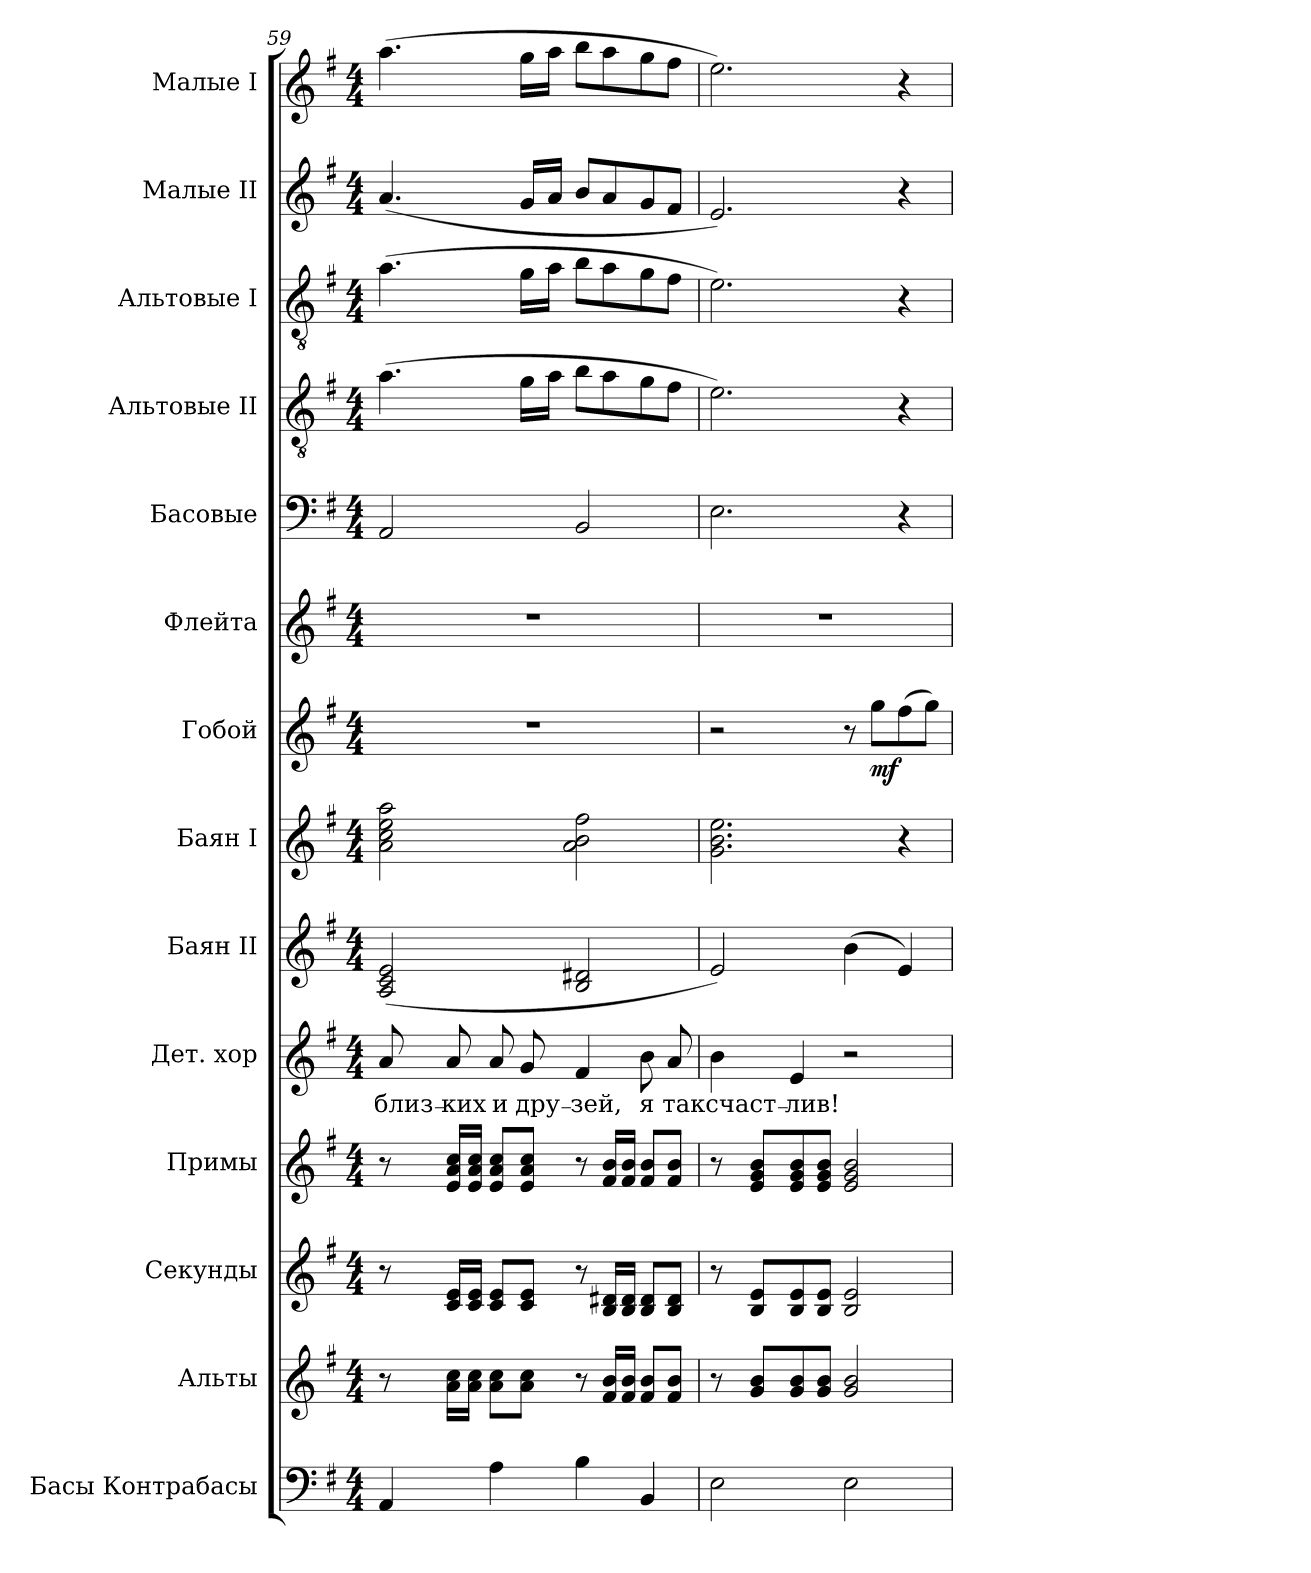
**kern	**kern	**kern	**kern	**kern	**text	**kern	**kern	**kern	**dynam	**kern	**kern	**kern	**kern	**kern	**kern
*part14	*part13	*part12	*part11	*part10	*part10	*part9	*part8	*part7	*part7	*part6	*part5	*part4	*part3	*part2	*part1
*staff14	*staff13	*staff12	*staff11	*staff10	*staff10	*staff9	*staff8	*staff7	*staff7	*staff6	*staff5	*staff4	*staff3	*staff2	*staff1
*I"Басы Контрабасы	*I"Альты	*I"Секунды	*I"Примы	*I"Дет. хор	*	*I"Баян II	*I"Баян I	*I"Гобой	*	*I"Флейта	*I"Басовые	*I"Альтовые II	*I"Альтовые I	*I"Малые II	*I"Малые I
!!LO:PB:g=z
*clefF4	*clefG2	*clefG2	*clefG2	*clefG2	*	*clefG2	*clefG2	*clefG2	*	*clefG2	*clefF4	*clefGv2	*clefGv2	*clefG2	*clefG2
*ITrd7c12	*ITrd7c12	*	*	*	*	*	*	*	*	*	*	*	*	*	*
*k[f#]	*k[f#]	*k[f#]	*k[f#]	*k[f#]	*	*k[f#]	*k[f#]	*k[f#]	*	*k[f#]	*k[f#]	*k[f#]	*k[f#]	*k[f#]	*k[f#]
*G:	*G:	*G:	*G:	*G:	*	*G:	*G:	*G:	*	*G:	*G:	*G:	*G:	*G:	*G:
*M4/4	*M4/4	*M4/4	*M4/4	*M4/4	*	*M4/4	*M4/4	*M4/4	*	*M4/4	*M4/4	*M4/4	*M4/4	*M4/4	*M4/4
=59	=59	=59	=59	=59	=59	=59	=59	=59	=59	=59	=59	=59	=59	=59	=59
!	!	!	!	!	!LO:LY:b	!	!	!	!	!	!	!	!	!	!
4AAA/	8r	8r	8r	8a/	близ₋	(<2A/ 2c/ 2e/	2a\ 2cc\ 2ee\ 2aa\	1r	.	1r	2AA/	(>4.a\	(>4.a\	(<4.a/	(>4.aa\
!	!	!	!	!	!LO:LY:b	!	!	!	!	!	!	!	!	!	!
.	16A\ 16c\LL	16c/ 16e/LL	16e/ 16a/ 16cc/LL	8a/	ких	.	.	.	.	.	.	.	.	.	.
.	16A\ 16c\JJ	16c/ 16e/JJ	16e/ 16a/ 16cc/JJ	.	.	.	.	.	.	.	.	.	.	.	.
!	!	!	!	!	!LO:LY:b	!	!	!	!	!	!	!	!	!	!
4AA\	8A\ 8c\L	8c/ 8e/L	8e/ 8a/ 8cc/L	8a/	и	.	.	.	.	.	.	.	.	.	.
!	!	!	!	!	!LO:LY:b	!	!	!	!	!	!	!	!	!	!
.	8A\ 8c\J	8c/ 8e/J	8e/ 8a/ 8cc/J	8g/	дру₋	.	.	.	.	.	.	16g\LL	16g\LL	16g/LL	16gg\LL
.	.	.	.	.	.	.	.	.	.	.	.	16a\JJ	16a\JJ	16a/JJ	16aa\JJ
!	!	!	!	!	!LO:LY:b	!	!	!	!	!	!	!	!	!	!
4BB\	8r	8r	8r	4f#/	зей,	2B/ 2d#X/	2a\ 2b\ 2ff#\	.	.	.	2BB/	8b\L	8b\L	8b/L	8bb\L
.	16F#/ 16B/LL	16B/ 16d#X/LL	16f#/ 16b/LL	.	.	.	.	.	.	.	.	8a\	8a\	8a/	8aa\
.	16F#/ 16B/JJ	16B/ 16d#/JJ	16f#/ 16b/JJ	.	.	.	.	.	.	.	.	.	.	.	.
!	!	!	!	!	!LO:LY:b	!	!	!	!	!	!	!	!	!	!
4BBB/	8F#/ 8B/L	8B/ 8d#/L	8f#/ 8b/L	8b\	я	.	.	.	.	.	.	8g\	8g\	8g/	8gg\
!	!	!	!	!	!LO:LY:b	!	!	!	!	!	!	!	!	!	!
.	8F#/ 8B/J	8B/ 8d#/J	8f#/ 8b/J	8a/	так	.	.	.	.	.	.	8f#\J	8f#\J	8f#/J	8ff#\J
=60	=60	=60	=60	=60	=60	=60	=60	=60	=60	=60	=60	=60	=60	=60	=60
!	!	!	!	!	!LO:LY:b	!	!	!	!	!	!	!	!	!	!
2EE\	8r	8r	8r	4b\	счаст₋	2e/)	2.g\ 2.b\ 2.ee\	2r	.	1r	2.E\	2.e\)	2.e\)	2.e/)	2.ee\)
.	8G/ 8B/L	8B/ 8e/L	8e/ 8g/ 8b/L	.	.	.	.	.	.	.	.	.	.	.	.
!	!	!	!	!	!LO:LY:b	!	!	!	!	!	!	!	!	!	!
.	8G/ 8B/	8B/ 8e/	8e/ 8g/ 8b/	4e/	лив!	.	.	.	.	.	.	.	.	.	.
.	8G/ 8B/J	8B/ 8e/J	8e/ 8g/ 8b/J	.	.	.	.	.	.	.	.	.	.	.	.
2EE\	2G/ 2B/	2B/ 2e/	2e/ 2g/ 2b/	2r	.	(>4b\	.	8r	.	.	.	.	.	.	.
!	!	!	!	!	!	!	!	!	!LO:DY:b	!	!	!	!	!	!
.	.	.	.	.	.	.	.	8gg\L	mf	.	.	.	.	.	.
.	.	.	.	.	.	4e/)	4r	(>8ff#\	.	.	4r	4r	4r	4r	4r
.	.	.	.	.	.	.	.	8gg\J)	.	.	.	.	.	.	.
=	=	=	=	=	=	=	=	=	=	=	=	=	=	=	=
*-	*-	*-	*-	*-	*-	*-	*-	*-	*-	*-	*-	*-	*-	*-	*-
